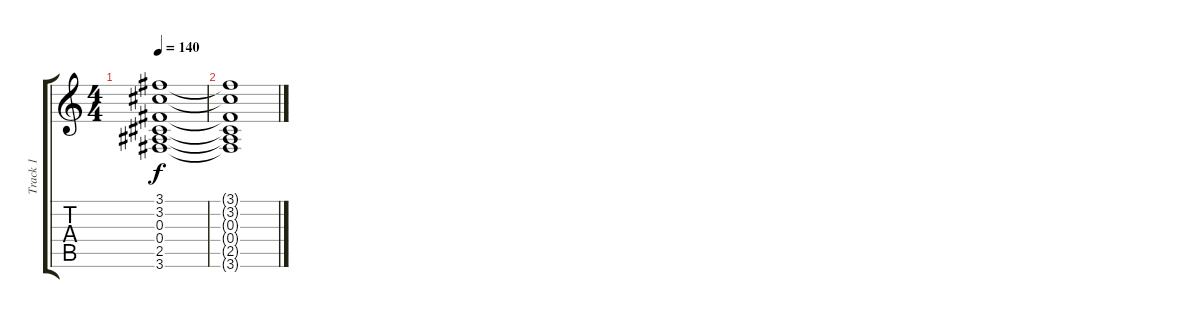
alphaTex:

\track ("Track 1" "Track 1") {instrument acousticguitarsteel}
\staff {score tabs}
\tuning (Eb4 Bb3 Gb3 Db3 Ab2 Eb2) {hide}
\ts (4 4)
\tempo 140
\clef g2
\ks c
(3.1{t} 3.2{t} 0.3{t} 0.4{t} 2.5{t} 3.6{t}).1{dy f} |
(3.1{t} 3.2{t} 0.3{t} 0.4{t} 2.5{t} 3.6{t}).1
